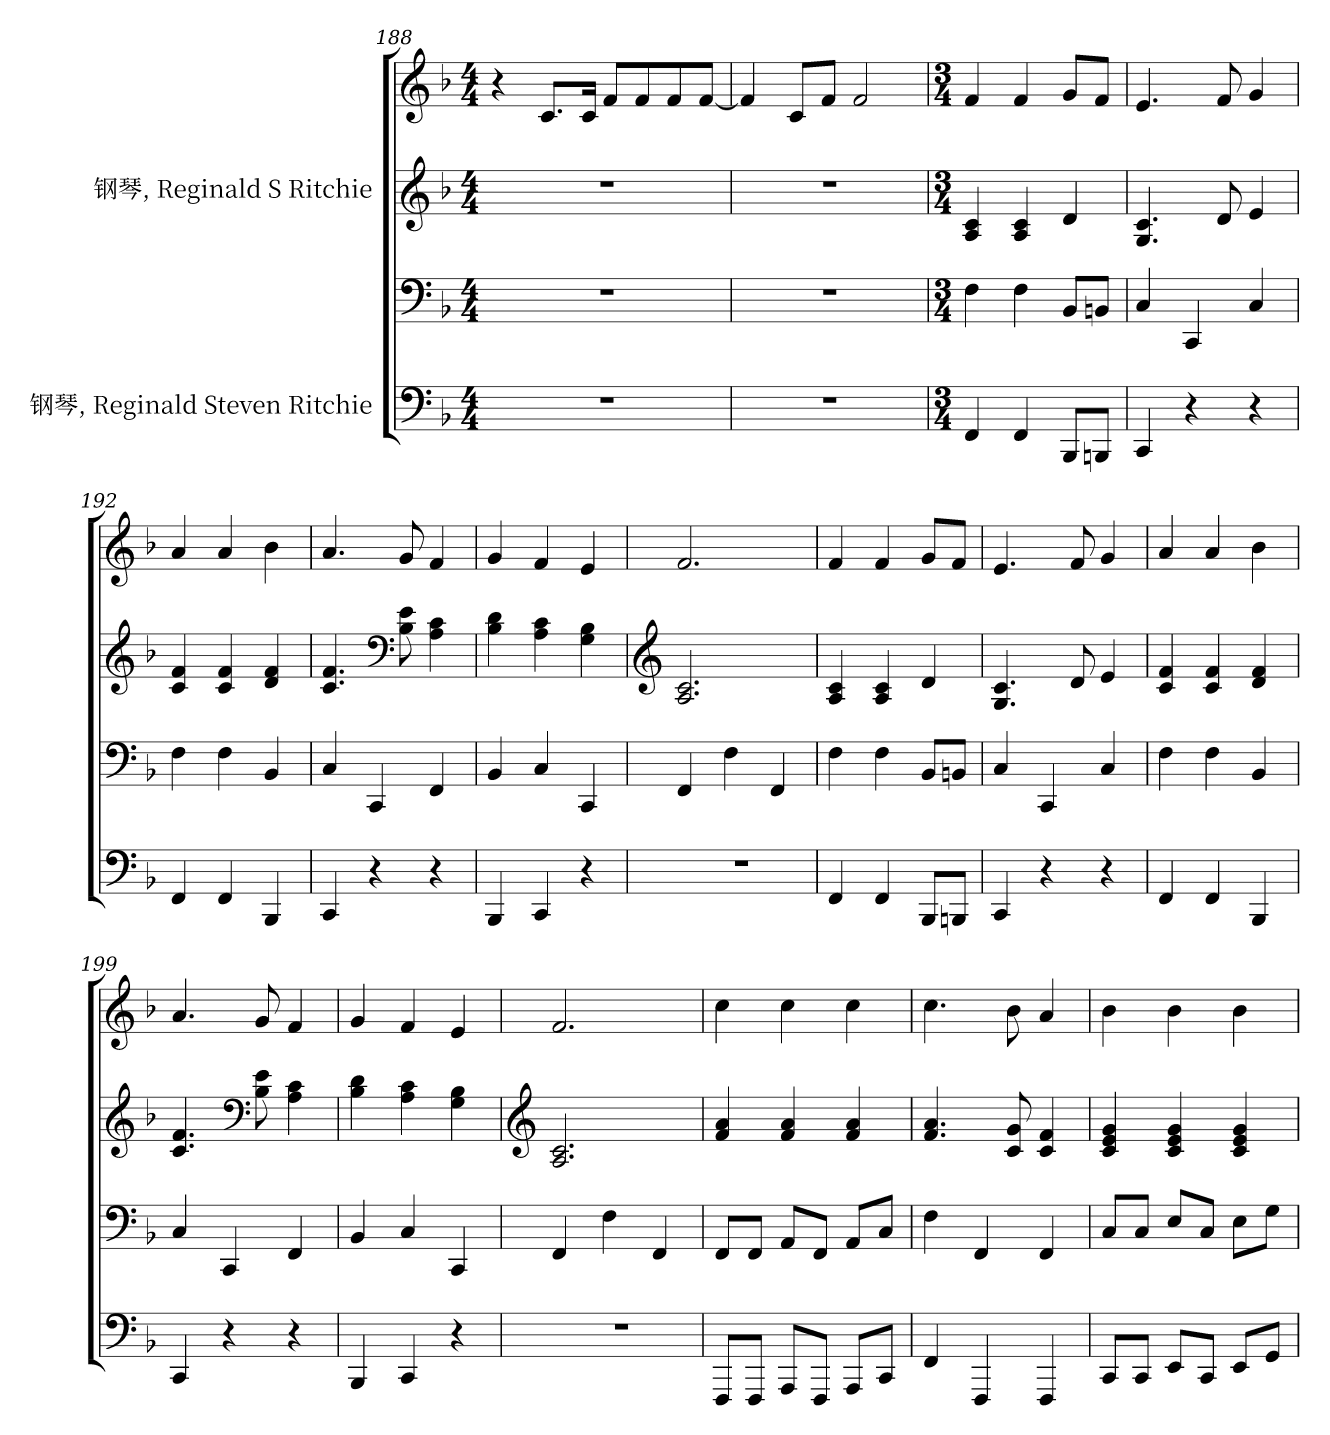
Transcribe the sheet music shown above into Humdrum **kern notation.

**kern	**kern	**kern	**kern
*part2	*part2	*part1	*part1
*staff4	*staff3	*staff2	*staff1
*I"钢琴, Reginald Steven Ritchie	*	*I"钢琴, Reginald S Ritchie	*
*clefF4	*clefF4	*clefG2	*clefG2
*k[b-]	*k[b-]	*k[b-]	*k[b-]
*M4/4	*M4/4	*M4/4	*M4/4
=188	=188	=188	=188
1r	1r	1r	4r
.	.	.	8.c/L
.	.	.	16c/Jk
.	.	.	8f/L
.	.	.	8f/
.	.	.	8f/
.	.	.	[8f/J
=189	=189	=189	=189
1r	1r	1r	4f/]
.	.	.	8c/L
.	.	.	8f/J
.	.	.	2f/
!!LO:LB:g=z
=190	=190	=190	=190
*M3/4	*M3/4	*M3/4	*M3/4
*	*	*	*MM110
4FF/	4F\	4A/ 4c/	4f/
4FF/	4F\	4A/ 4c/	4f/
8BBB-/L	8BB-/L	4d/	8g/L
8BBBn/J	8BBn/J	.	8f/J
=191	=191	=191	=191
4CC/	4C/	4.G/ 4.c/	4.e/
4r	4CC/	.	.
.	.	8d/	8f/
4r	4C/	4e/	4g/
=192	=192	=192	=192
4FF/	4F\	4c/ 4f/	4a/
4FF/	4F\	4c/ 4f/	4a/
4BBB-/	4BB-/	4d/ 4f/	4b-\
=193	=193	=193	=193
4CC/	4C/	4.c/ 4.f/	4.a/
4r	4CC/	.	.
*	*	*clefF4	*
.	.	8B-\ 8e\	8g/
4r	4FF/	4A\ 4c\	4f/
=194	=194	=194	=194
4BBB-/	4BB-/	4B-\ 4d\	4g/
4CC/	4C/	4A\ 4c\	4f/
4r	4CC/	4G\ 4B-\	4e/
=195	=195	=195	=195
*	*	*clefG2	*
2.r	4FF/	2.A/ 2.c/	2.f/
.	4F\	.	.
.	4FF/	.	.
=196	=196	=196	=196
4FF/	4F\	4A/ 4c/	4f/
4FF/	4F\	4A/ 4c/	4f/
8BBB-/L	8BB-/L	4d/	8g/L
8BBBn/J	8BBn/J	.	8f/J
!!LO:LB:g=z
=197	=197	=197	=197
4CC/	4C/	4.G/ 4.c/	4.e/
4r	4CC/	.	.
.	.	8d/	8f/
4r	4C/	4e/	4g/
=198	=198	=198	=198
4FF/	4F\	4c/ 4f/	4a/
4FF/	4F\	4c/ 4f/	4a/
4BBB-/	4BB-/	4d/ 4f/	4b-\
=199	=199	=199	=199
4CC/	4C/	4.c/ 4.f/	4.a/
4r	4CC/	.	.
*	*	*clefF4	*
.	.	8B-\ 8e\	8g/
4r	4FF/	4A\ 4c\	4f/
=200	=200	=200	=200
4BBB-/	4BB-/	4B-\ 4d\	4g/
4CC/	4C/	4A\ 4c\	4f/
4r	4CC/	4G\ 4B-\	4e/
=201	=201	=201	=201
*	*	*clefG2	*
2.r	4FF/	2.A/ 2.c/	2.f/
.	4F\	.	.
.	4FF/	.	.
=202	=202	=202	=202
8FFF/L	8FF/L	4f/ 4a/	4cc\
8FFF/J	8FF/J	.	.
8AAA/L	8AA/L	4f/ 4a/	4cc\
8FFF/J	8FF/J	.	.
8AAA/L	8AA/L	4f/ 4a/	4cc\
8CC/J	8C/J	.	.
=203	=203	=203	=203
4FF/	4F\	4.f/ 4.a/	4.cc\
4FFF/	4FF/	.	.
.	.	8c/ 8g/	8b-\
4FFF/	4FF/	4c/ 4f/	4a/
!!LO:PB:g=z
=204	=204	=204	=204
8CC/L	8C/L	4c/ 4e/ 4g/	4b-\
8CC/J	8C/J	.	.
8EE/L	8E/L	4c/ 4e/ 4g/	4b-\
8CC/J	8C/J	.	.
8EE/L	8E\L	4c/ 4e/ 4g/	4b-\
8GG/J	8G\J	.	.
=	=	=	=
*-	*-	*-	*-
